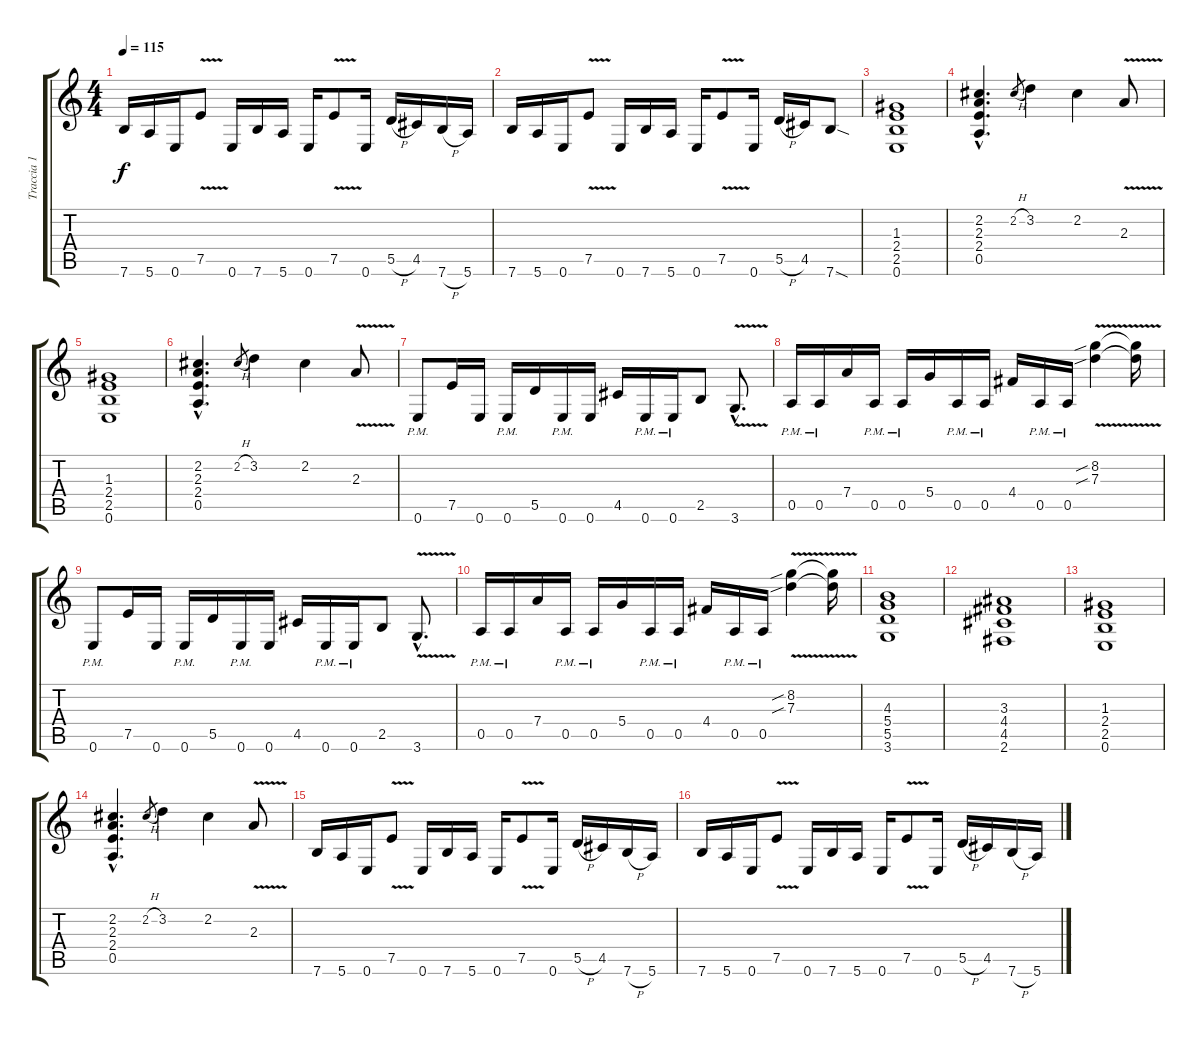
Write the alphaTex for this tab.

\track ("Traccia 1" "Traccia 1") {instrument distortionguitar}
\staff {score tabs}
\tuning (E4 B3 G3 D3 A2 E2) {hide}
\ts (4 4)
\tempo 115
\clef g2
\ks c
7.6.16{dy f instrument distortionguitar} 5.6.16 0.6.16 7.5{v}.8 0.6.16 7.6.16 5.6.16 0.6.16 7.5{v}.8 0.6.16 5.5{h}.16 4.5.16 7.6{h}.16 5.6.16 |
7.6.16 5.6.16 0.6.16 7.5{v}.8 0.6.16 7.6.16 5.6.16 0.6.16 7.5{v}.8 0.6.16 5.5{h}.16 4.5.16 7.6{sod}.8 |
(1.3 2.4 2.5 0.6).1 |
(2.2{hac} 2.3{hac} 2.4{hac} 0.5{hac}).4{d} 2.2{h}.8{gr} 3.2.4 2.2.4 2.3{v}.8 |
(1.3 2.4 2.5 0.6).1 |
(2.2{hac} 2.3{hac} 2.4{hac} 0.5{hac}).4{d} 2.2{h}.8{gr} 3.2.4 2.2.4 2.3{v}.8 |
0.6{pm}.8 7.5.16 0.6.16 0.6{pm}.16 5.5.16 0.6{pm}.16 0.6.16 4.5.16 0.6{pm}.16 0.6{pm}.16 2.5.8 3.6{v hac}.8{d} |
0.5{pm}.16 0.5{pm}.16 7.4.16 0.5{pm}.16 0.5{pm}.16 5.4.16 0.5{pm}.16 0.5{pm}.16 4.4.16 0.5{pm}.16 0.5{pm}.16 (8.2{v sib} 7.3{v sib}).4 (8.2{t} 7.3{t}).16 |
0.6{pm}.8 7.5.16 0.6.16 0.6{pm}.16 5.5.16 0.6{pm}.16 0.6.16 4.5.16 0.6{pm}.16 0.6{pm}.16 2.5.8 3.6{v hac}.8{d} |
0.5{pm}.16 0.5{pm}.16 7.4.16 0.5{pm}.16 0.5{pm}.16 5.4.16 0.5{pm}.16 0.5{pm}.16 4.4.16 0.5{pm}.16 0.5{pm}.16 (8.2{v sib} 7.3{v sib}).4 (8.2{t} 7.3{t}).16 |
(4.3 5.4 5.5 3.6).1 |
(3.3 4.4 4.5 2.6).1 |
(1.3 2.4 2.5 0.6).1 |
(2.2{hac} 2.3{hac} 2.4{hac} 0.5{hac}).4{d} 2.2{h}.8{gr} 3.2.4 2.2.4 2.3{v}.8 |
7.6.16 5.6.16 0.6.16 7.5{v}.8 0.6.16 7.6.16 5.6.16 0.6.16 7.5{v}.8 0.6.16 5.5{h}.16 4.5.16 7.6{h}.16 5.6.16 |
7.6.16 5.6.16 0.6.16 7.5{v}.8 0.6.16 7.6.16 5.6.16 0.6.16 7.5{v}.8 0.6.16 5.5{h}.16 4.5.16 7.6{h}.16 5.6.16
